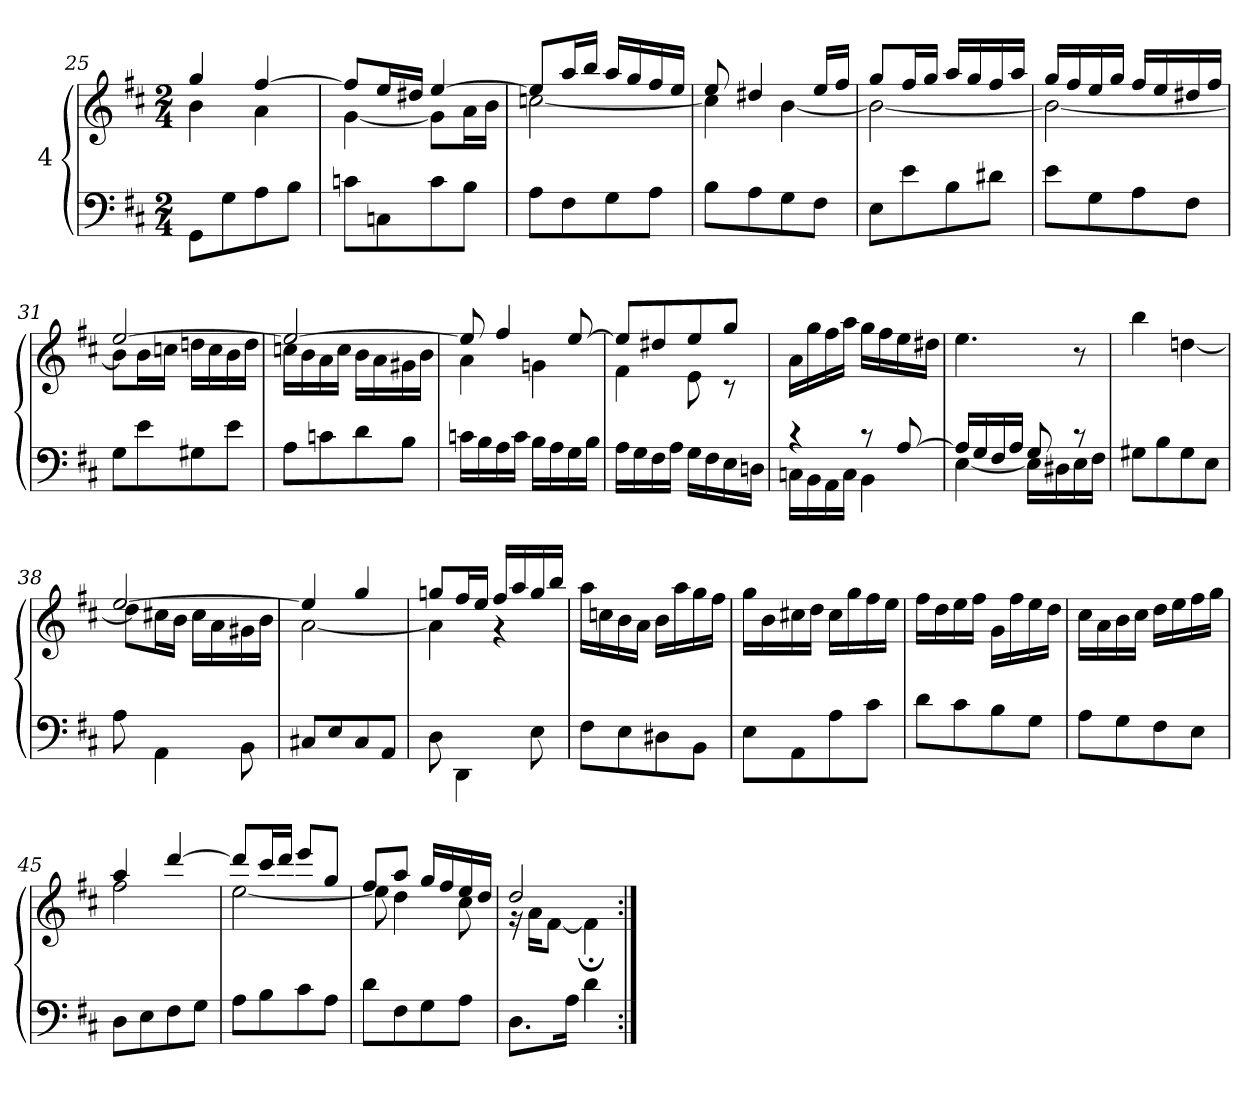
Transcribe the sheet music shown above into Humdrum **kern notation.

**kern	**kern
*part1	*part1
*staff2	*staff1
*I"4	*
*clefF4	*clefG2
*k[f#c#]	*k[f#c#]
*M2/4	*M2/4
=25	=25
*^	*^
2ryy	8GG\L	4gg/	4b\
.	8G\	.	.
.	8A\	[4ff#/	4a\
.	8B\J	.	.
!!LO:PB:g=z	!!
=26	=26	=26	=26
2ryy	8cn\L	8ff#/L]	[4g\
.	8Cn\	16ee/L	.
.	.	16dd#X/JJ	.
.	8c\	[4ee/	8g\L]
.	8B\J	.	16a\L
.	.	.	16b\JJ
=27	=27	=27	=27
2ryy	8A\L	8ee/L]	[2ccn\
.	8F#\	16aa/L	.
.	.	16bb/JJ	.
.	8G\	16aa/LL	.
.	.	16gg/	.
.	8A\J	16ff#/	.
.	.	16ee/JJ	.
=28	=28	=28	=28
2ryy	8B\L	8ee/	4cc\]
.	8A\	4dd#X/	.
.	8G\	.	[4b\
.	8F#\J	16ee/LL	.
.	.	16ff#/JJ	.
=29	=29	=29	=29
2ryy	8E\L	8gg/L	2b\_
.	8e\	16ff#/L	.
.	.	16gg/JJ	.
.	8B\	16aa/LL	.
.	.	16gg/	.
.	8d#X\J	16ff#/	.
.	.	16aa/JJ	.
!!LO:LB:g=z	!!
=30	=30	=30	=30
2ryy	8e\L	16gg/LL	2b\_
.	.	16ff#/	.
.	8G\	16ee/	.
.	.	16gg/JJ	.
.	8A\	16ff#/LL	.
.	.	16ee/	.
.	8F#\J	16dd#X/	.
.	.	16ff#/JJ	.
=31	=31	=31	=31
2ryy	8G\L	[2ee/	8b\L]
.	8e\	.	16b\L
.	.	.	16ccn\JJ
.	8G#X\	.	16ddn\LL
.	.	.	16cc\
.	8e\J	.	16b\
.	.	.	16dd\JJ
=32	=32	=32	=32
2ryy	8A\L	2ee/_	16ccn\LL
.	.	.	16b\
.	8cn\	.	16a\
.	.	.	16cc\JJ
.	8d\	.	16b\LL
.	.	.	16a\
.	8B\J	.	16g#X\
.	.	.	16b\JJ
=33	=33	=33	=33
2ryy	16cn\LL	8ee/]	4a\
.	16B\	.	.
.	16A\	4ff#/	.
.	16c\JJ	.	.
.	16B\LL	.	4gn\
.	16A\	.	.
.	16G\	[8ee/	.
.	16B\JJ	.	.
!!LO:LB:g=z	!!
=34	=34	=34	=34
2ryy	16A\LL	8ee/L]	4f#\
.	16G\	.	.
.	16F#\	8dd#X/	.
.	16A\JJ	.	.
.	16G\LL	8ee/	8e\
.	16F#\	.	.
.	16E\	8gg/J	8r
.	16Dn\JJ	.	.
*	*	*v	*v
=35	=35	=35
4r	16Cn\LL	16a\LL
.	16BB\	16gg\
.	16AA\	16ff#\
.	16C\JJ	16aa\JJ
8r	4BB\	16gg\LL
.	.	16ff#\
[8A/	.	16ee\
.	.	16dd#X\JJ
=36	=36	=36
16A/LL]	[4E\	4.ee\
16G/	.	.
16F#/	.	.
16A/JJ	.	.
8G/	16E\LL]	.
.	16D#X\	.
8r	16E\	8r
.	16F#\JJ	.
=37	=37	=37
*	*	*^
2ryy	8G#X\L	2ryy	4bb\
.	8B\	.	.
.	8G#\	.	[4ddn\
.	8E\J	.	.
=38	=38	=38	=38
2ryy	8A\	[2ee/	8dd\L]
.	4AA\	.	16cc#X\L
.	.	.	16b\JJ
.	.	.	16cc#\LL
.	.	.	16a\
.	8BB\	.	16g#X\
.	.	.	16b\JJ
!!LO:LB:g=z	!!
=39	=39	=39	=39
2ryy	8C#X/L	4ee/]	[2a\
.	8E/	.	.
.	8C#/	4gg/	.
.	8AA/J	.	.
=40	=40	=40	=40
2ryy	8D\	8ggn/L	4a\]
.	4DD\	16ff#/L	.
.	.	16ee/JJ	.
.	.	16ff#/LL	4r
.	.	16aa/	.
.	8E\	16gg/	.
.	.	16bb/JJ	.
*	*	*v	*v
=41	=41	=41
2ryy	8F#\L	16aa\LL
.	.	16ccn\
.	8E\	16b\
.	.	16a\JJ
.	8D#X\	16b\LL
.	.	16aa\
.	8BB\J	16gg\
.	.	16ff#\JJ
=42	=42	=42
2ryy	8E\L	16gg\LL
.	.	16b\
.	8AA\	16cc#X\
.	.	16dd\JJ
.	8A\	16cc#\LL
.	.	16gg\
.	8c#\J	16ff#\
.	.	16ee\JJ
=43	=43	=43
2ryy	8d\L	16ff#\LL
.	.	16dd\
.	8c#\	16ee\
.	.	16ff#\JJ
.	8B\	16g\LL
.	.	16ff#\
.	8G\J	16ee\
.	.	16dd\JJ
!!LO:LB:g=z
=44	=44	=44
2ryy	8A\L	16cc#\LL
.	.	16a\
.	8G\	16b\
.	.	16cc#\JJ
.	8F#\	16dd\LL
.	.	16ee\
.	8E\J	16ff#\
.	.	16gg\JJ
=45	=45	=45
*	*	*^
2ryy	8D\L	4aa/	2ff#\
.	8E\	.	.
.	8F#\	[4ddd/	.
.	8G\J	.	.
=46	=46	=46	=46
2ryy	8A\L	8ddd/L]	[2ee\
.	8B\	16ccc#/L	.
.	.	16ddd/JJ	.
.	8c#\	8eee/L	.
.	8A\J	8gg/J	.
=47	=47	=47	=47
2ryy	8d\L	8ff#/L	8ee\]
.	8F#\	8aa/J	4dd\
.	8G\	16gg/LL	.
.	.	16ff#/	.
.	8A\J	16ee/	8cc#\
.	.	16dd/JJ	.
=48	=48	=48	=48
2ryy	8.D\L	2dd/	16r
.	.	.	16a\KL
.	.	.	[8f#\J
.	16A\Jk	.	.
.	4d\	.	4f#;<\]
*v	*v	*	*
*	*v	*v
=:|!	=:|!
*-	*-
